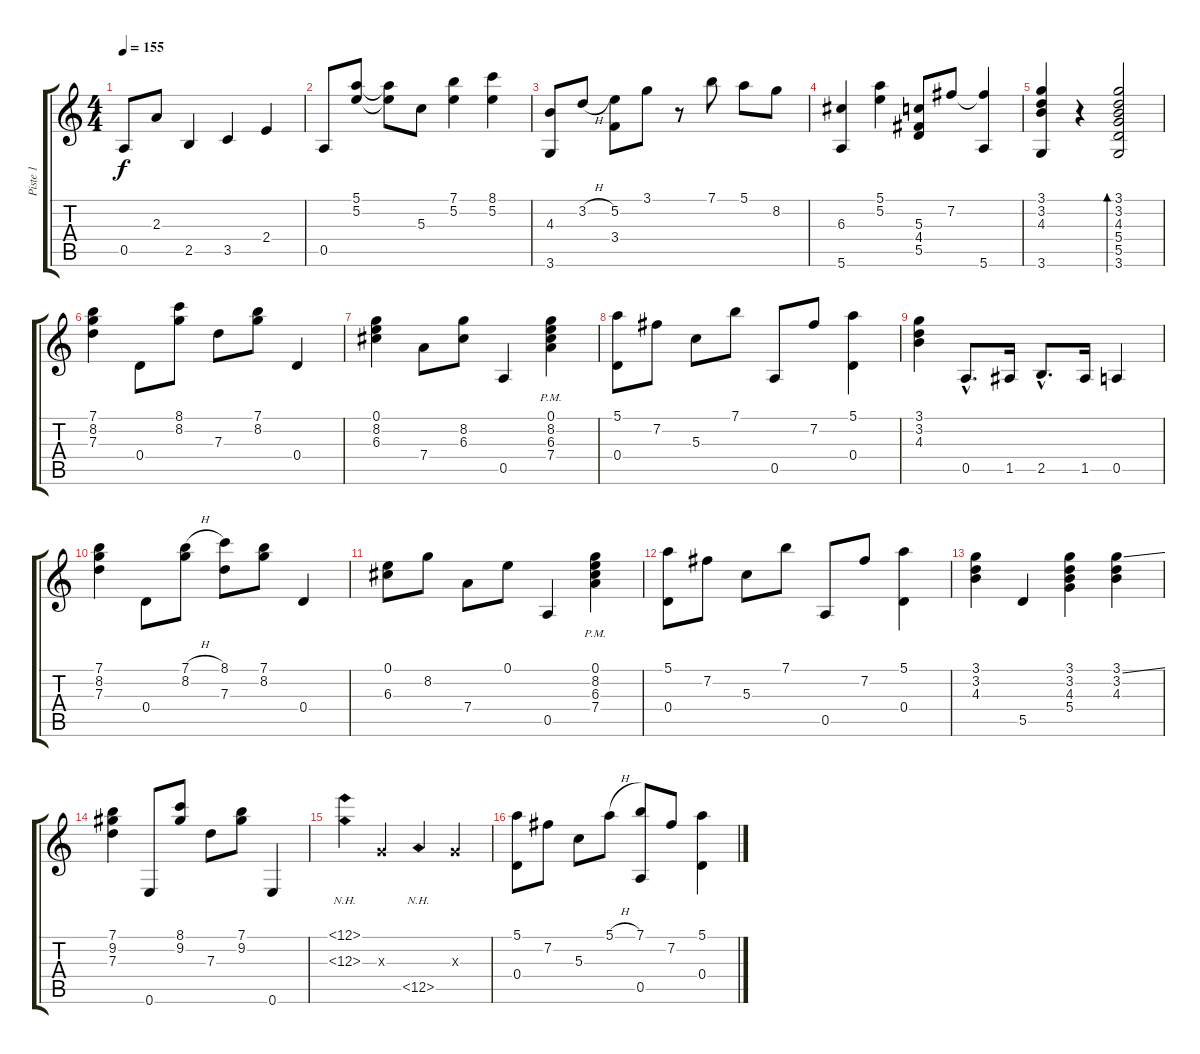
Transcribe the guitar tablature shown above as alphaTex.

\track ("Piste 1" "Piste 1") {instrument acousticguitarnylon}
\staff {score tabs}
\tuning (E4 B3 G3 D3 A2 E2) {hide}
\ts (4 4)
\tempo 155
\clef g2
\ks c
0.5.8{dy f} 2.3.8 2.5.4 3.5.4 2.4.4 |
0.5.8 (5.1 5.2).8 (5.1{t} 5.2{t}).8 5.3.8 (7.1 5.2).4 (8.1 5.2).4 |
(4.3 3.6).8 3.2{h}.8 (5.2 3.4).8 3.1.8 r.8 7.1.8 5.1.8 8.2.8 |
(6.3 5.6).4 (5.1 5.2).4 (5.3 4.4 5.5).8 7.2.8 (7.2{t} 5.6).4 |
(3.1 3.2 4.3 3.6).4 r.4 (3.1 3.2 4.3 5.4 5.5 3.6).2{bd 60} |
(7.1 8.2 7.3).4 0.4.8 (8.1 8.2).8 7.3.8 (7.1 8.2).8 0.4.4 |
(0.1 8.2 6.3).4 7.4.8 (8.2 6.3).8 0.5.4 (0.1{pm} 8.2 6.3 7.4).4 |
(5.1 0.4).8 7.2.8 5.3.8 7.1.8 0.5.8 7.2.8 (5.1 0.4).4 |
(3.1 3.2 4.3).4 0.5{hac}.8{d} 1.5.16 2.5{hac}.8{d} 1.5.16 0.5.4 |
(7.1 8.2 7.3).4 0.4.8 (7.1{h} 8.2).8 (8.1 7.3).8 (7.1 8.2).8 0.4.4 |
(0.1 6.3).8 8.2.8 7.4.8 0.1.8 0.5.4 (0.1{pm} 8.2 6.3 7.4).4 |
(5.1 0.4).8 7.2.8 5.3.8 7.1.8 0.5.8 7.2.8 (5.1 0.4).4 |
(3.1 3.2 4.3).4 5.5.4 (3.1 3.2 4.3 5.4).4 (3.1{ss} 3.2 4.3).4 |
(7.1 9.2 7.3).4 0.6.8 (8.1 9.2).8 7.3.8 (7.1 9.2).8 0.6.4 |
(12.1{nh} 12.3{nh}).4 0.3{x}.4 12.5{nh}.4 0.3{x}.4 |
(5.1 0.4).8 7.2.8 5.3.8 5.1{h}.8 (7.1 0.5).8 7.2.8 (5.1 0.4).4
